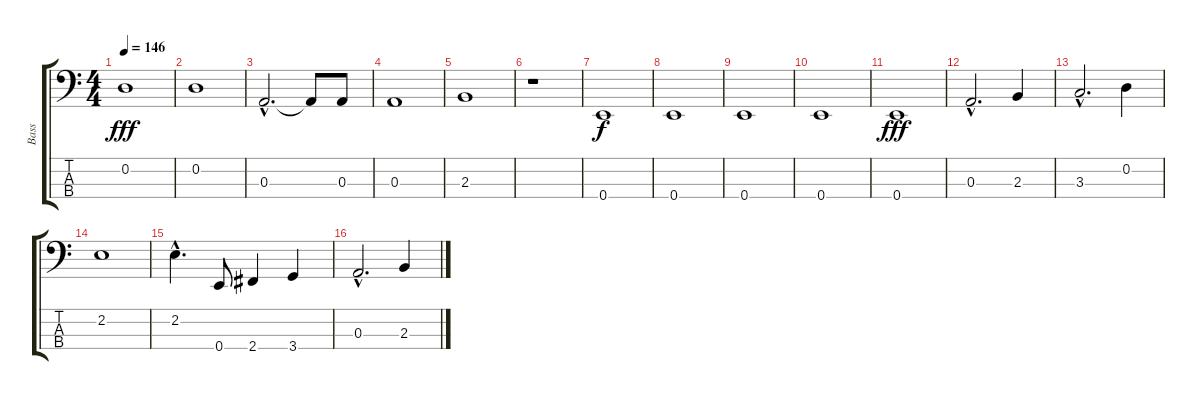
\track ("Bass" "Bass") {instrument synthbass2}
\staff {score tabs}
\tuning (G2 D2 A1 E1) {hide}
\ts (4 4)
\tempo 146
\clef f4
\ks c
0.2.1{dy fff} |
0.2.1 |
0.3{hac}.2{d} 0.3{t}.8 0.3.8 |
0.3.1 |
2.3.1 |
r.1 |
0.4.1{dy f} |
0.4.1 |
0.4.1 |
0.4.1 |
0.4.1{dy fff} |
0.3{hac}.2{d} 2.3.4 |
3.3{hac}.2{d} 0.2.4 |
2.2.1 |
2.2{hac}.4{d} 0.4.8 2.4.4 3.4.4 |
0.3{hac}.2{d} 2.3.4
